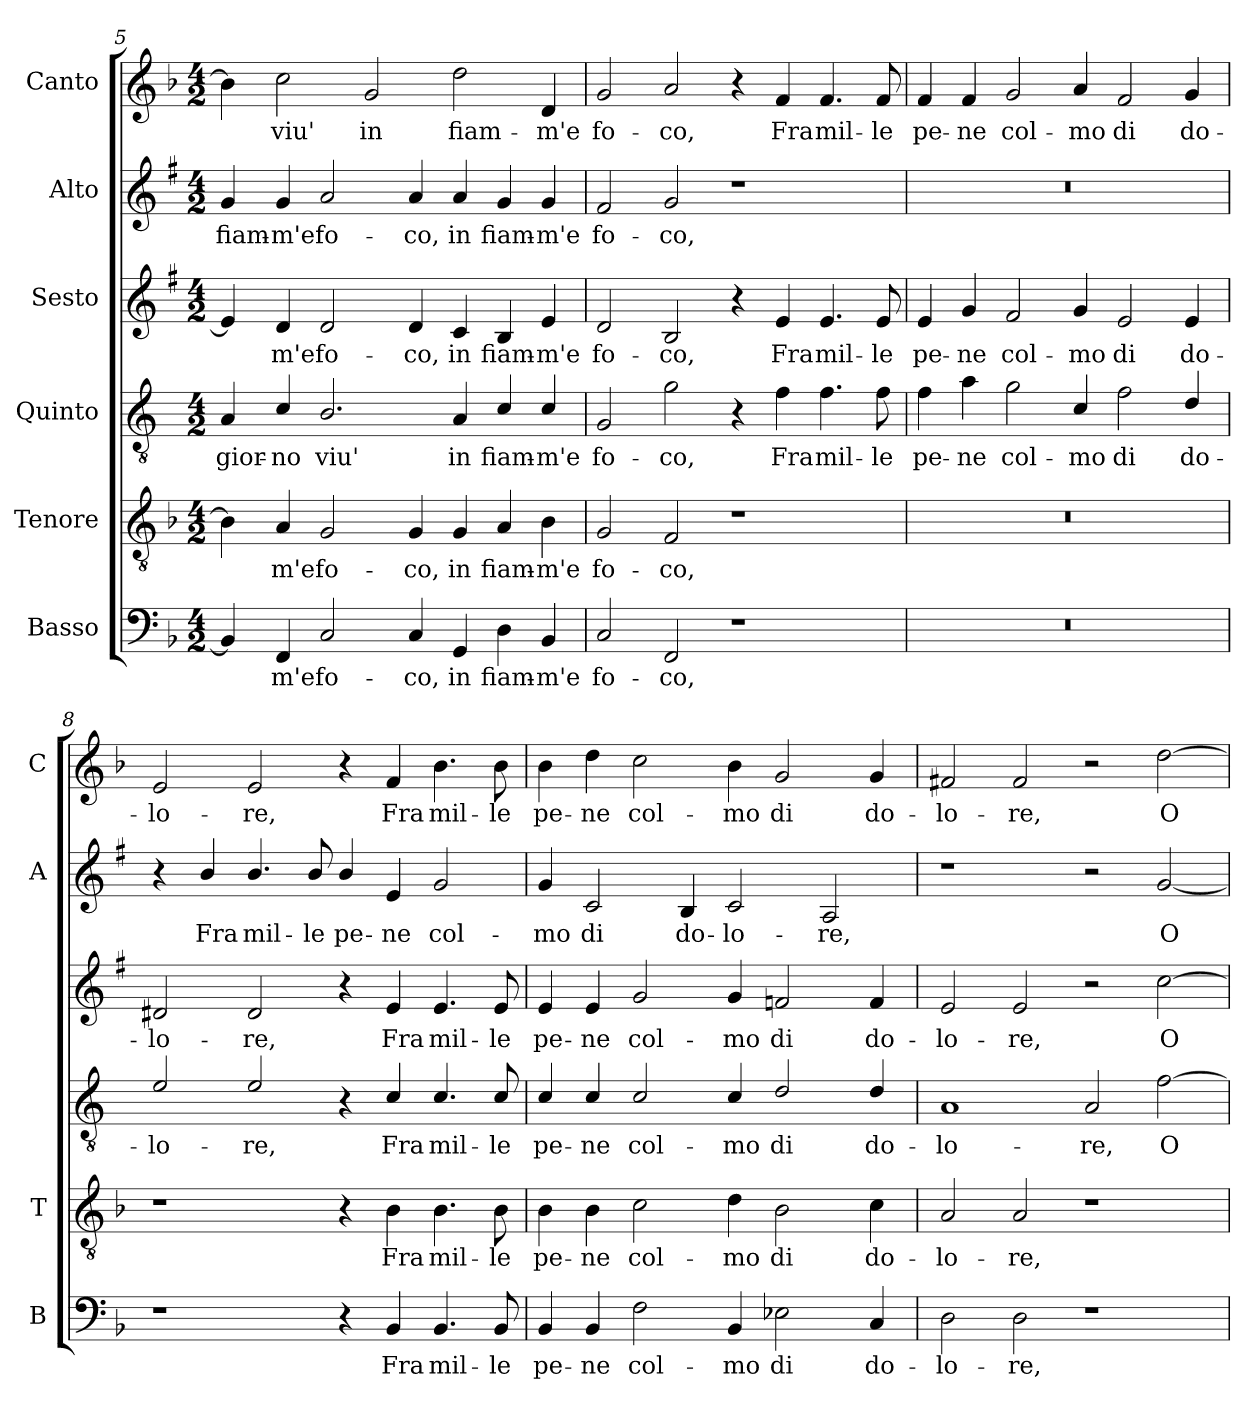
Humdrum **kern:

**kern	**text	**kern	**text	**kern	**text	**kern	**text	**kern	**text	**kern	**text
*part6	*part6	*part5	*part5	*part4	*part4	*part3	*part3	*part2	*part2	*part1	*part1
*staff6	*staff6	*staff5	*staff5	*staff4	*staff4	*staff3	*staff3	*staff2	*staff2	*staff1	*staff1
*I"Basso	*	*I"Tenore	*	*I"Quinto	*	*I"Sesto	*	*I"Alto	*	*I"Canto	*
*I'B	*	*I'T	*	*	*	*	*	*I'A	*	*I'C	*
*clefF4	*	*clefGv2	*	*clefGv2	*	*clefG2	*	*clefG2	*	*clefG2	*
*	*	*	*	*ITrd4c7	*	*ITrd1c2	*	*ITrd1c2	*	*	*
*k[b-]	*	*k[b-]	*	*k[b-]	*	*k[b-]	*	*k[b-]	*	*k[b-]	*
*F:	*	*F:	*	*F:	*	*F:	*	*F:	*	*F:	*
*M4/2	*	*M4/2	*	*M4/2	*	*M4/2	*	*M4/2	*	*M4/2	*
=5	=5	=5	=5	=5	=5	=5	=5	=5	=5	=5	=5
!	!	!	!	!	!LO:LY:b	!	!	!	!LO:LY:b	!	!
4BB-/]	.	4B-\]	.	4D/	gior-	4d/]	.	4f/	fiam-	4b-\]	.
!	!LO:LY:b	!	!LO:LY:b	!	!LO:LY:b	!	!LO:LY:b	!	!LO:LY:b	!	!LO:LY:b
4FF/	-m'e	4A/	-m'e	4F/	-no	4c/	-m'e	4f/	-m'e	2cc\	viu'
!	!LO:LY:b	!	!LO:LY:b	!	!LO:LY:b	!	!LO:LY:b	!	!LO:LY:b	!	!
2C/	fo-	2G/	fo-	2.E/	viu'	2c/	fo-	2g/	fo-	.	.
!	!	!	!	!	!	!	!	!	!	!	!LO:LY:b
.	.	.	.	.	.	.	.	.	.	2g/	in
!	!LO:LY:b	!	!LO:LY:b	!	!	!	!LO:LY:b	!	!LO:LY:b	!	!
4C/	-co,	4G/	-co,	.	.	4c/	-co,	4g/	-co,	.	.
!	!LO:LY:b	!	!LO:LY:b	!	!LO:LY:b	!	!LO:LY:b	!	!LO:LY:b	!	!LO:LY:b
4GG/	in	4G/	in	4D/	in	4B-/	in	4g/	in	2dd\	fiam-
!	!LO:LY:b	!	!LO:LY:b	!	!LO:LY:b	!	!LO:LY:b	!	!LO:LY:b	!	!
4D\	fiam-	4A/	fiam-	4F/	fiam-	4A/	fiam-	4f/	fiam-	.	.
!	!LO:LY:b	!	!LO:LY:b	!	!LO:LY:b	!	!LO:LY:b	!	!LO:LY:b	!	!LO:LY:b
4BB-/	-m'e	4B-\	-m'e	4F/	-m'e	4d/	-m'e	4f/	-m'e	4d/	-m'e
=6	=6	=6	=6	=6	=6	=6	=6	=6	=6	=6	=6
!	!LO:LY:b	!	!LO:LY:b	!	!LO:LY:b	!	!LO:LY:b	!	!LO:LY:b	!	!LO:LY:b
2C/	fo-	2G/	fo-	2C/	fo-	2c/	fo-	2e/	fo-	2g/	fo-
!	!LO:LY:b	!	!LO:LY:b	!	!LO:LY:b	!	!LO:LY:b	!	!LO:LY:b	!	!LO:LY:b
2FF/	-co,	2F/	-co,	2c\	-co,	2A/	-co,	2f/	-co,	2a/	-co,
1r	.	1r	.	4r	.	4r	.	1r	.	4r	.
!	!	!	!	!	!LO:LY:b	!	!LO:LY:b	!	!	!	!LO:LY:b
.	.	.	.	4B-\	Fra	4d/	Fra	.	.	4f/	Fra
!	!	!	!	!	!LO:LY:b	!	!LO:LY:b	!	!	!	!LO:LY:b
.	.	.	.	4.B-\	mil-	4.d/	mil-	.	.	4.f/	mil-
!	!	!	!	!	!LO:LY:b	!	!LO:LY:b	!	!	!	!LO:LY:b
.	.	.	.	8B-\	-le	8d/	-le	.	.	8f/	-le
=7	=7	=7	=7	=7	=7	=7	=7	=7	=7	=7	=7
!	!	!	!	!	!LO:LY:b	!	!LO:LY:b	!	!	!	!LO:LY:b
0r	.	0r	.	4B-\	pe-	4d/	pe-	0r	.	4f/	pe-
!	!	!	!	!	!LO:LY:b	!	!LO:LY:b	!	!	!	!LO:LY:b
.	.	.	.	4d\	-ne	4f/	-ne	.	.	4f/	-ne
!	!	!	!	!	!LO:LY:b	!	!LO:LY:b	!	!	!	!LO:LY:b
.	.	.	.	2c\	col-	2e/	col-	.	.	2g/	col-
!	!	!	!	!	!LO:LY:b	!	!LO:LY:b	!	!	!	!LO:LY:b
.	.	.	.	4F/	-mo	4f/	-mo	.	.	4a/	-mo
!	!	!	!	!	!LO:LY:b	!	!LO:LY:b	!	!	!	!LO:LY:b
.	.	.	.	2B-\	di	2d/	di	.	.	2f/	di
!	!	!	!	!	!LO:LY:b	!	!LO:LY:b	!	!	!	!LO:LY:b
.	.	.	.	4G/	do-	4d/	do-	.	.	4g/	do-
!!LO:PB:g=z
=8	=8	=8	=8	=8	=8	=8	=8	=8	=8	=8	=8
!	!	!	!	!	!LO:LY:b	!	!LO:LY:b	!	!	!	!LO:LY:b
1r	.	1r	.	2A/	-lo-	2c#X/	-lo-	4r	.	2e/	-lo-
!	!	!	!	!	!	!	!	!	!LO:LY:b	!	!
.	.	.	.	.	.	.	.	4a/	Fra	.	.
!	!	!	!	!	!LO:LY:b	!	!LO:LY:b	!	!LO:LY:b	!	!LO:LY:b
.	.	.	.	2A/	-re,	2c#/	-re,	4.a/	mil-	2e/	-re,
!	!	!	!	!	!	!	!	!	!LO:LY:b	!	!
.	.	.	.	.	.	.	.	8a/	-le	.	.
!	!	!	!	!	!	!	!	!	!LO:LY:b	!	!
4r	.	4r	.	4r	.	4r	.	4a/	pe-	4r	.
!	!LO:LY:b	!	!LO:LY:b	!	!LO:LY:b	!	!LO:LY:b	!	!LO:LY:b	!	!LO:LY:b
4BB-/	Fra	4B-\	Fra	4F/	Fra	4d/	Fra	4d/	-ne	4f/	Fra
!	!LO:LY:b	!	!LO:LY:b	!	!LO:LY:b	!	!LO:LY:b	!	!LO:LY:b	!	!LO:LY:b
4.BB-/	mil-	4.B-\	mil-	4.F/	mil-	4.d/	mil-	2f/	col-	4.b-\	mil-
!	!LO:LY:b	!	!LO:LY:b	!	!LO:LY:b	!	!LO:LY:b	!	!	!	!LO:LY:b
8BB-/	-le	8B-\	-le	8F/	-le	8d/	-le	.	.	8b-\	-le
=9	=9	=9	=9	=9	=9	=9	=9	=9	=9	=9	=9
!	!LO:LY:b	!	!LO:LY:b	!	!LO:LY:b	!	!LO:LY:b	!	!LO:LY:b	!	!LO:LY:b
4BB-/	pe-	4B-\	pe-	4F/	pe-	4d/	pe-	4f/	-mo	4b-\	pe-
!	!LO:LY:b	!	!LO:LY:b	!	!LO:LY:b	!	!LO:LY:b	!	!LO:LY:b	!	!LO:LY:b
4BB-/	-ne	4B-\	-ne	4F/	-ne	4d/	-ne	2B-/	di	4dd\	-ne
!	!LO:LY:b	!	!LO:LY:b	!	!LO:LY:b	!	!LO:LY:b	!	!	!	!LO:LY:b
2F\	col-	2c\	col-	2F/	col-	2f/	col-	.	.	2cc\	col-
!	!	!	!	!	!	!	!	!	!LO:LY:b	!	!
.	.	.	.	.	.	.	.	4A/	do-	.	.
!	!LO:LY:b	!	!LO:LY:b	!	!LO:LY:b	!	!LO:LY:b	!	!LO:LY:b	!	!LO:LY:b
4BB-/	-mo	4d\	-mo	4F/	-mo	4f/	-mo	2B-/	-lo-	4b-\	-mo
!	!LO:LY:b	!	!LO:LY:b	!	!LO:LY:b	!	!LO:LY:b	!	!	!	!LO:LY:b
2E-X\	di	2B-\	di	2G/	di	2e-X/	di	.	.	2g/	di
!	!	!	!	!	!	!	!	!	!LO:LY:b	!	!
.	.	.	.	.	.	.	.	2G/	-re,	.	.
!	!LO:LY:b	!	!LO:LY:b	!	!LO:LY:b	!	!LO:LY:b	!	!	!	!LO:LY:b
4C/	do-	4c\	do-	4G/	do-	4e-/	do-	.	.	4g/	do-
=10	=10	=10	=10	=10	=10	=10	=10	=10	=10	=10	=10
!	!LO:LY:b	!	!LO:LY:b	!	!LO:LY:b	!	!LO:LY:b	!	!	!	!LO:LY:b
2D\	-lo-	2A/	-lo-	1D	-lo-	2d/	-lo-	1r	.	2f#X/	-lo-
!	!LO:LY:b	!	!LO:LY:b	!	!	!	!LO:LY:b	!	!	!	!LO:LY:b
2D\	-re,	2A/	-re,	.	.	2d/	-re,	.	.	2f#/	-re,
!	!	!	!	!	!LO:LY:b	!	!	!	!	!	!
1r	.	1r	.	2D/	-re,	2r	.	2r	.	2r	.
!	!	!	!	!	!LO:LY:b	!	!LO:LY:b	!	!LO:LY:b	!	!LO:LY:b
.	.	.	.	[2B-\	O	[2b-\	O	[2f/	O	[2dd\	O
=	=	=	=	=	=	=	=	=	=	=	=
*-	*-	*-	*-	*-	*-	*-	*-	*-	*-	*-	*-
